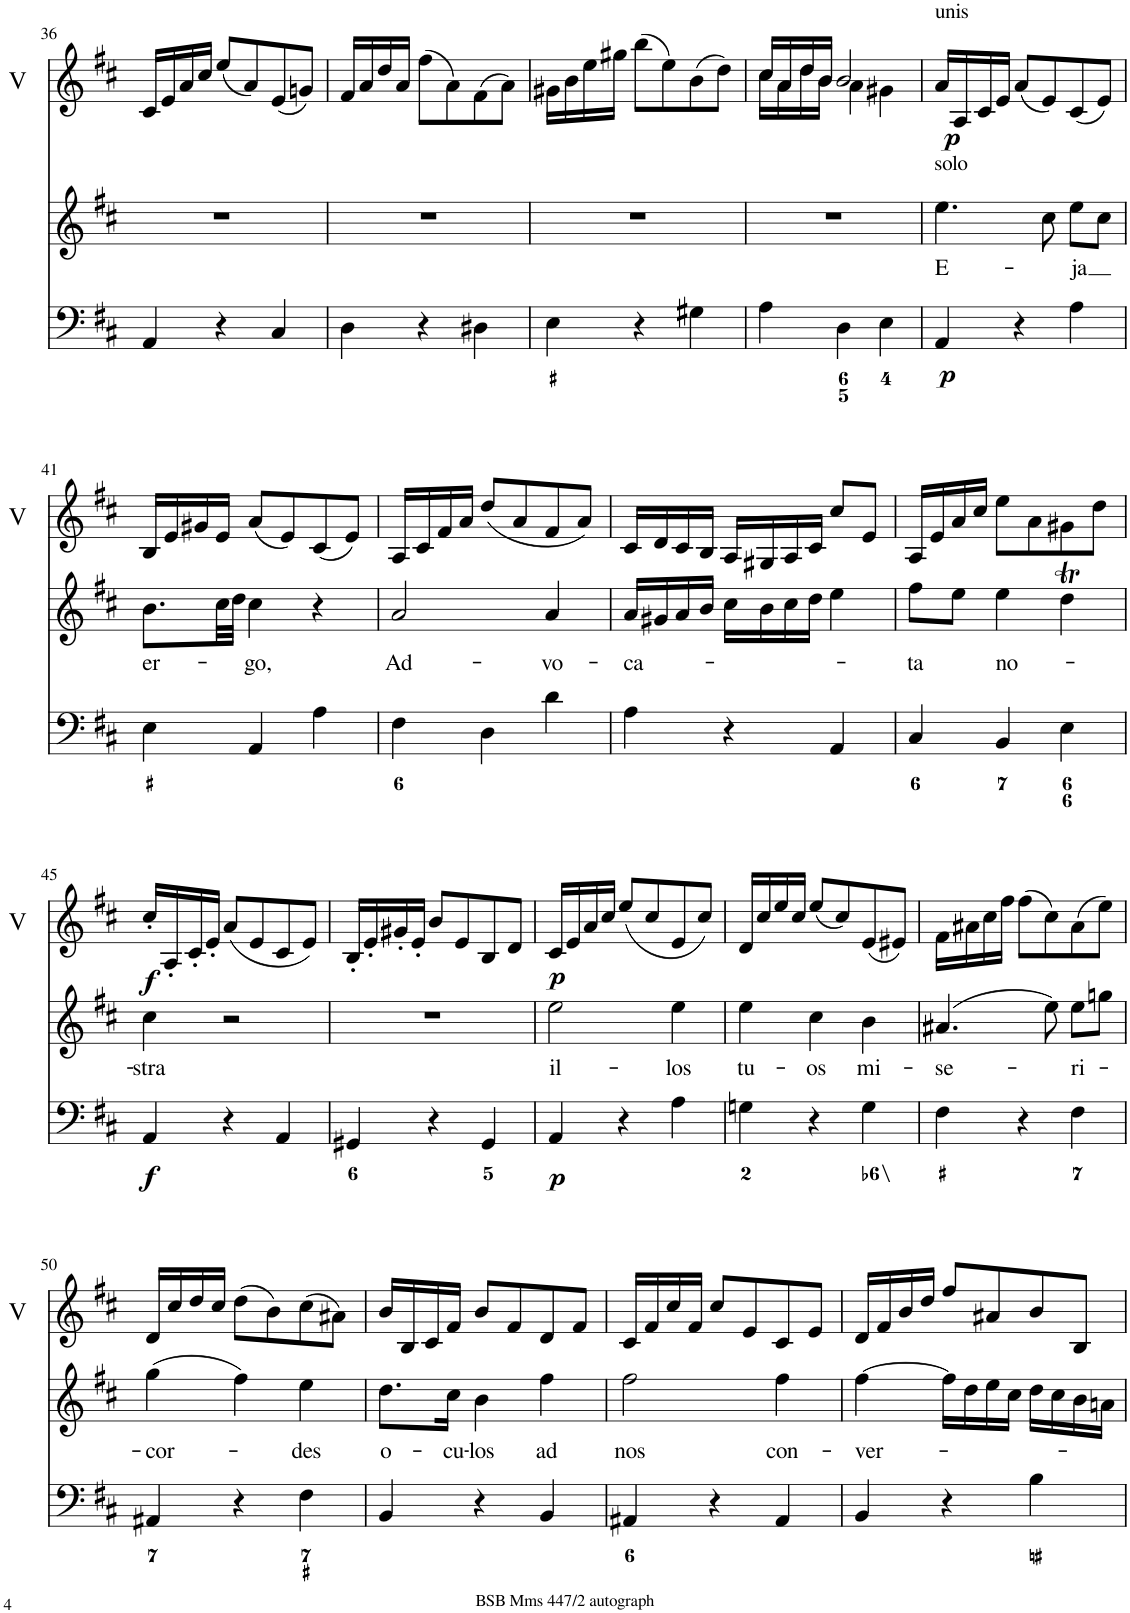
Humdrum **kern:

**kern	**dynam	**kern	**dynam	**kern	**dynam	**kern	**text	**kern	**dynam
*part5	*part5	*part4	*part4	*part3	*part3	*part2	*part2	*part1	*part1
*staff5	*staff5	*staff4	*staff4	*staff3	*staff3	*staff2	*staff2	*staff1	*staff1
*I"Violin 2	*	*I"Violin 1	*	*I"Organ	*	*I"Voice	*	*I"2 Violini	*
*I'V2	*	*I'V1	*	*	*	*	*	*I'V	*
!!LO:PB:g=z
*clefG2	*	*clefG2	*	*clefF4	*	*clefG2	*	*clefG2	*
*k[f#c#]	*	*k[f#c#]	*	*k[f#c#]	*	*k[f#c#]	*	*k[f#c#]	*
*M3/4	*	*M3/4	*	*M3/4	*	*M3/4	*	*M3/4	*
=36	=36	=36	=36	=36	=36	=36	=36	=36	=36
16c#/LL	.	16c#/LL	.	4AA/	.	2.r	.	16c#/LL	.
16e/J	.	16e/J	.	.	.	.	.	16e/	.
16a/L	.	16a/L	.	.	.	.	.	16a/	.
16cc#/JJ	.	16cc#/JJ	.	.	.	.	.	16cc#/JJ	.
(8ee\L	.	(8ee\L	.	4r	.	.	.	(8ee/L	.
8a\J)	.	8a\J)	.	.	.	.	.	8a/)	.
(8e/L	.	(8e/L	.	4C#/	.	.	.	(8e/	.
8gn/J)	.	8gn/J)	.	.	.	.	.	8gn/J)	.
=37	=37	=37	=37	=37	=37	=37	=37	=37	=37
16f#/LL	.	16f#/LL	.	4D\	.	2.r	.	16f#/LL	.
16a/J	.	16a/J	.	.	.	.	.	16a/	.
16dd/L	.	16dd/L	.	.	.	.	.	16dd/	.
16a/JJ	.	16a/JJ	.	.	.	.	.	16a/JJ	.
(8ff#\L	.	(8ff#\L	.	4r	.	.	.	(8ff#\L	.
8a\J)	.	8a\J)	.	.	.	.	.	8a\)	.
(8f#/L	.	(8f#/L	.	4D#X\	.	.	.	(8f#\	.
8a/J)	.	8a/J)	.	.	.	.	.	8a\J)	.
=38	=38	=38	=38	=38	=38	=38	=38	=38	=38
16g#X\LL	.	16g#X\LL	.	4E\	.	2.r	.	16g#X\LL	.
16b\J	.	16b\J	.	.	.	.	.	16b\	.
16ee\L	.	16ee\L	.	.	.	.	.	16ee\	.
16gg#X\JJ	.	16gg#X\JJ	.	.	.	.	.	16gg#X\JJ	.
(8bb\L	.	(8bb\L	.	4r	.	.	.	(8bb\L	.
8ee\J)	.	8ee\J)	.	.	.	.	.	8ee\)	.
(8b\L	.	(8b\L	.	4G#X\	.	.	.	(8b\	.
8dd\J)	.	8dd\J)	.	.	.	.	.	8dd\J)	.
=39	=39	=39	=39	=39	=39	=39	=39	=39	=39
*	*	*	*	*	*	*	*	*^	*
16cc#\LL	.	16cc#\LL	.	4A\	.	2.r	.	16cc#/LL	16cc#\LL	.
16a\J	.	16a\J	.	.	.	.	.	16a/	16a\	.
16dd\L	.	16dd\L	.	.	.	.	.	16dd/	16dd\	.
16b\JJ	.	16b\JJ	.	.	.	.	.	16b/JJ	16b\JJ	.
4a	.	2b	.	4D\	.	.	.	2b/	4a\	.
4g#X	.	.	.	4E\	.	.	.	.	4g#X\	.
=40	=40	=40	=40	=40	=40	=40	=40	=40	=40	=40
!	!	!	!	!	!	!	!	!LO:TX:a:t=unis	!	!
!	!	!	!	!	!	!LO:TX:a:t=solo	!	!	!	!
!	!	!LO:TX:a:t=unis	!	!	!	!	!	!	!	!
!LO:TX:a:t=unis	!	!	!	!	!	!	!	!	!	!
!	!LO:DY:b	!	!LO:DY:b	!	!LO:DY:b	!	!LO:LY:b	!	!	!LO:DY:b
*	*	*	*	*	*	*	*	*v	*v	*
16a/LL	p	16a/LL	p	4AA/	p	4.ee\	E-	16a/LL	p
16A/J	.	16A/J	.	.	.	.	.	16A/	.
16c#/L	.	16c#/L	.	.	.	.	.	16c#/	.
16e/JJ	.	16e/JJ	.	.	.	.	.	16e/JJ	.
(8a/L	.	(8a/L	.	4r	.	.	.	(8a/L	.
8e/J)	.	8e/J)	.	.	.	8cc#\	.	8e/)	.
!	!	!	!	!	!	!	!LO:LY:b	!	!
(8c#/L	.	(8c#/L	.	4A\	.	8ee\L	-ja	(8c#/	.
8e/J)	.	8e/J)	.	.	.	8cc#\J	.	8e/J)	.
!!LO:LB:g=z
=41	=41	=41	=41	=41	=41	=41	=41	=41	=41
!	!	!	!	!	!	!	!LO:LY:b	!	!
16B/LL	.	16B/LL	.	4E\	.	8.b\L	er-	16B/LL	.
16e/J	.	16e/J	.	.	.	.	.	16e/	.
16g#X/L	.	16g#X/L	.	.	.	.	.	16g#X/	.
16e/JJ	.	16e/JJ	.	.	.	32cc#\LL	.	16e/JJ	.
.	.	.	.	.	.	32dd\JJJ	.	.	.
!	!	!	!	!	!	!	!LO:LY:b	!	!
(8a/L	.	(8a/L	.	4AA/	.	4cc#\	-go,	(8a/L	.
8e/J)	.	8e/J)	.	.	.	.	.	8e/)	.
(8c#/L	.	(8c#/L	.	4A\	.	4r	.	(8c#/	.
8e/J)	.	8e/J)	.	.	.	.	.	8e/J)	.
=42	=42	=42	=42	=42	=42	=42	=42	=42	=42
!	!	!	!	!	!	!	!LO:LY:b	!	!
16A/LL	.	16A/LL	.	4F#\	.	2a/	Ad-	16A/LL	.
16c#/J	.	16c#/J	.	.	.	.	.	16c#/	.
16f#/L	.	16f#/L	.	.	.	.	.	16f#/	.
16a/JJ	.	16a/JJ	.	.	.	.	.	16a/JJ	.
(8dd\L	.	(8dd\L	.	4D\	.	.	.	(8dd/L	.
8a\J	.	8a\J	.	.	.	.	.	8a/	.
!	!	!	!	!	!	!	!LO:LY:b	!	!
8f#/L	.	8f#/L	.	4d\	.	4a/	-vo-	8f#/	.
8a/J)	.	8a/J)	.	.	.	.	.	8a/J)	.
=43	=43	=43	=43	=43	=43	=43	=43	=43	=43
!	!	!	!	!	!	!	!LO:LY:b	!	!
16c#/LL	.	16c#/LL	.	4A\	.	16a/LL	-ca-	16c#/LL	.
16d/J	.	16d/J	.	.	.	16g#X/	.	16d/	.
16c#/L	.	16c#/L	.	.	.	16a/	.	16c#/	.
16B/JJ	.	16B/JJ	.	.	.	16b/JJ	.	16B/JJ	.
16A/LL	.	16A/LL	.	4r	.	16cc#\LL	.	16A/LL	.
16G#X/J	.	16G#X/J	.	.	.	16b\	.	16G#X/	.
16A/L	.	16A/L	.	.	.	16cc#\	.	16A/	.
16c#/JJ	.	16c#/JJ	.	.	.	16dd\JJ	.	16c#/JJ	.
8cc#/L	.	8cc#/L	.	4AA/	.	4ee\	.	8cc#/L	.
8e/J	.	8e/J	.	.	.	.	.	8e/J	.
=44	=44	=44	=44	=44	=44	=44	=44	=44	=44
!	!	!	!	!	!	!	!LO:LY:b	!	!
16A/LL	.	16A/LL	.	4C#/	.	8ff#\L	-ta	16A/LL	.
16e/J	.	16e/J	.	.	.	.	.	16e/	.
16a/L	.	16a/L	.	.	.	8ee\J	.	16a/	.
16cc#/JJ	.	16cc#/JJ	.	.	.	.	.	16cc#/JJ	.
!	!	!	!	!	!	!	!LO:LY:b	!	!
8ee\L	.	8ee\L	.	4BB/	.	4ee\	no-	8ee\L	.
8a\J	.	8a\J	.	.	.	.	.	8a\	.
8g#X\L	.	8g#X\L	.	4E\	.	4ddT\	.	8g#X\	.
8dd\J	.	8dd\J	.	.	.	.	.	8dd\J	.
!!LO:LB:g=z
=45	=45	=45	=45	=45	=45	=45	=45	=45	=45
!	!LO:DY:b	!	!LO:DY:b	!	!LO:DY:b	!	!LO:LY:b	!	!LO:DY:b
16cc#'/LL	f	16cc#'/LL	f	4AA/	f	4cc#\	-stra	16cc#'/LL	f
16A'/J	.	16A'/J	.	.	.	.	.	16A'/	.
16c#'/L	.	16c#'/L	.	.	.	.	.	16c#'/	.
16e'/JJ	.	16e'/JJ	.	.	.	.	.	16e'/JJ	.
(8a/L	.	(8a/L	.	4r	.	2r	.	(8a/L	.
8e/J	.	8e/J	.	.	.	.	.	8e/	.
8c#/L	.	8c#/L	.	4AA/	.	.	.	8c#/	.
8e/J)	.	8e/J)	.	.	.	.	.	8e/J)	.
=46	=46	=46	=46	=46	=46	=46	=46	=46	=46
16B'/LL	.	16B'/LL	.	4GG#X/	.	2.r	.	16B'/LL	.
16e'/J	.	16e'/J	.	.	.	.	.	16e'/	.
16g#X'/L	.	16g#X'/L	.	.	.	.	.	16g#X'/	.
16e'/JJ	.	16e'/JJ	.	.	.	.	.	16e'/JJ	.
8b/L	.	8b/L	.	4r	.	.	.	8b/L	.
8e/J	.	8e/J	.	.	.	.	.	8e/	.
8B/L	.	8B/L	.	4GG#/	.	.	.	8B/	.
8d/J	.	8d/J	.	.	.	.	.	8d/J	.
=47	=47	=47	=47	=47	=47	=47	=47	=47	=47
!	!LO:DY:b	!	!LO:DY:b	!	!LO:DY:b	!	!LO:LY:b	!	!LO:DY:b
16c#/LL	p	16c#/LL	p	4AA/	p	2ee\	il-	16c#/LL	p
16e/J	.	16e/J	.	.	.	.	.	16e/	.
16a/L	.	16a/L	.	.	.	.	.	16a/	.
16cc#/JJ	.	16cc#/JJ	.	.	.	.	.	16cc#/JJ	.
(8ee\L	.	(8ee\L	.	4r	.	.	.	(8ee/L	.
8cc#\J	.	8cc#\J	.	.	.	.	.	8cc#/	.
!	!	!	!	!	!	!	!LO:LY:b	!	!
8e/L	.	8e/L	.	4A\	.	4ee\	-los	8e/	.
8cc#/J)	.	8cc#/J)	.	.	.	.	.	8cc#/J)	.
=48	=48	=48	=48	=48	=48	=48	=48	=48	=48
!	!	!	!	!	!	!	!LO:LY:b	!	!
16d/LL	.	16d/LL	.	4Gn\	.	4ee\	tu-	16d/LL	.
16cc#/J	.	16cc#/J	.	.	.	.	.	16cc#/	.
16ee/L	.	16ee/L	.	.	.	.	.	16ee/	.
16cc#/JJ	.	16cc#/JJ	.	.	.	.	.	16cc#/JJ	.
!	!	!	!	!	!	!	!LO:LY:b	!	!
(8ee\L	.	(8ee\L	.	4r	.	4cc#\	-os	(8ee/L	.
8cc#\J)	.	8cc#\J)	.	.	.	.	.	8cc#/)	.
!	!	!	!	!	!	!	!LO:LY:b	!	!
(8e/L	.	(8e/L	.	4G\	.	4b\	mi-	(8e/	.
8e#X/J)	.	8e#X/J)	.	.	.	.	.	8e#X/J)	.
=49	=49	=49	=49	=49	=49	=49	=49	=49	=49
!	!	!	!	!	!	!	!LO:LY:b	!	!
16f#\LL	.	16f#\LL	.	4F#\	.	(4.a#X/	-se-	16f#\LL	.
16a#X\J	.	16a#X\J	.	.	.	.	.	16a#X\	.
16cc#\L	.	16cc#\L	.	.	.	.	.	16cc#\	.
16ff#\JJ	.	16ff#\JJ	.	.	.	.	.	16ff#\JJ	.
(8ff#\L	.	(8ff#\L	.	4r	.	.	.	(8ff#\L	.
8cc#\J)	.	8cc#\J)	.	.	.	8ee\)	.	8cc#\)	.
!	!	!	!	!	!	!	!LO:LY:b	!	!
(8a#\L	.	(8a#\L	.	4F#\	.	8ee\L	-ri-	(8a#\	.
8ee\J)	.	8ee\J)	.	.	.	8ggn\J	.	8ee\J)	.
!!LO:LB:g=z
=50	=50	=50	=50	=50	=50	=50	=50	=50	=50
!	!	!	!	!	!	!	!LO:LY:b	!	!
16d/LL	.	16d/LL	.	4AA#X/	.	(4gg\	-cor-	16d/LL	.
16cc#/J	.	16cc#/J	.	.	.	.	.	16cc#/	.
16dd/L	.	16dd/L	.	.	.	.	.	16dd/	.
16cc#/JJ	.	16cc#/JJ	.	.	.	.	.	16cc#/JJ	.
(8dd\L	.	(8dd\L	.	4r	.	4ff#\)	.	(8dd\L	.
8b\J)	.	8b\J)	.	.	.	.	.	8b\)	.
!	!	!	!	!	!	!	!LO:LY:b	!	!
(8cc#\L	.	(8cc#\L	.	4F#\	.	4ee\	-des	(8cc#\	.
8a#X\J)	.	8a#X\J)	.	.	.	.	.	8a#X\J)	.
=51	=51	=51	=51	=51	=51	=51	=51	=51	=51
!	!	!	!	!	!	!	!LO:LY:b	!	!
16b/LL	.	16b/LL	.	4BB/	.	8.dd\L	o-	16b/LL	.
16B/J	.	16B/J	.	.	.	.	.	16B/	.
16c#/L	.	16c#/L	.	.	.	.	.	16c#/	.
!	!	!	!	!	!	!	!LO:LY:b	!	!
16f#/JJ	.	16f#/JJ	.	.	.	16cc#\Jk	-cu-	16f#/JJ	.
!	!	!	!	!	!	!	!LO:LY:b	!	!
8b/L	.	8b/L	.	4r	.	4b\	-los	8b/L	.
8f#/J	.	8f#/J	.	.	.	.	.	8f#/	.
!	!	!	!	!	!	!	!LO:LY:b	!	!
8d/L	.	8d/L	.	4BB/	.	4ff#\	ad	8d/	.
8f#/J	.	8f#/J	.	.	.	.	.	8f#/J	.
=52	=52	=52	=52	=52	=52	=52	=52	=52	=52
!	!	!	!	!	!	!	!LO:LY:b	!	!
16c#/LL	.	16c#/LL	.	4AA#X/	.	2ff#\	nos	16c#/LL	.
16f#/J	.	16f#/J	.	.	.	.	.	16f#/	.
16cc#/L	.	16cc#/L	.	.	.	.	.	16cc#/	.
16f#/JJ	.	16f#/JJ	.	.	.	.	.	16f#/JJ	.
8cc#/L	.	8cc#/L	.	4r	.	.	.	8cc#/L	.
8e/J	.	8e/J	.	.	.	.	.	8e/	.
!	!	!	!	!	!	!	!LO:LY:b	!	!
8c#/L	.	8c#/L	.	4AA#/	.	4ff#\	con-	8c#/	.
8e/J	.	8e/J	.	.	.	.	.	8e/J	.
=53	=53	=53	=53	=53	=53	=53	=53	=53	=53
!	!	!	!	!	!	!	!LO:LY:b	!	!
16d/LL	.	16d/LL	.	4BB/	.	[4ff#\	-ver-	16d/LL	.
16f#/J	.	16f#/J	.	.	.	.	.	16f#/	.
16b/L	.	16b/L	.	.	.	.	.	16b/	.
16dd/JJ	.	16dd/JJ	.	.	.	.	.	16dd/JJ	.
8ff#\L	.	8ff#\L	.	4r	.	16ff#\LL]	.	8ff#/L	.
.	.	.	.	.	.	16dd\	.	.	.
8a#X\J	.	8a#X\J	.	.	.	16ee\	.	8a#X/	.
.	.	.	.	.	.	16cc#\JJ	.	.	.
8b/L	.	8b/L	.	4B\	.	16dd\LL	.	8b/	.
.	.	.	.	.	.	16cc#\	.	.	.
8B/J	.	8B/J	.	.	.	16b\	.	8B/J	.
.	.	.	.	.	.	16an\JJ	.	.	.
=	=	=	=	=	=	=	=	=	=
*-	*-	*-	*-	*-	*-	*-	*-	*-	*-
